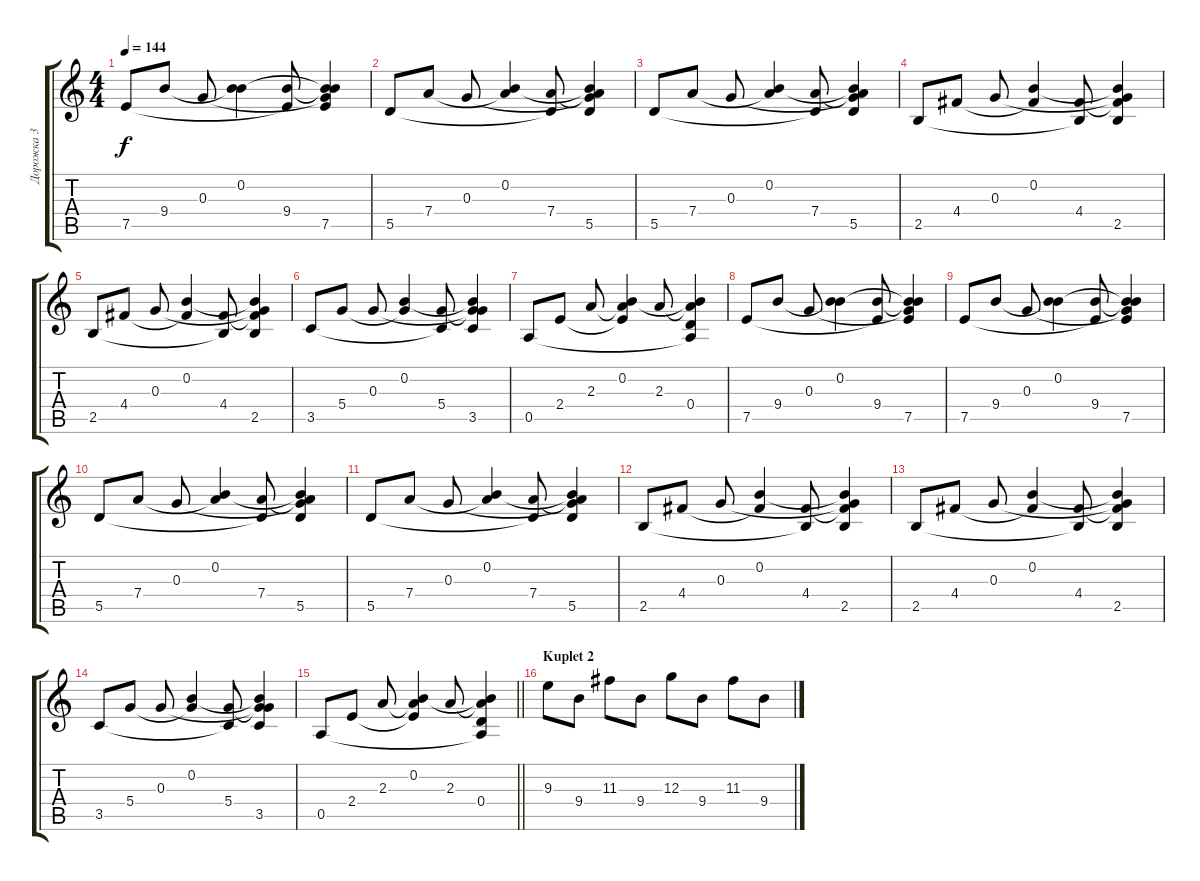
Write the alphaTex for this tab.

\track ("Дорожка 3" "Дорожка 3") {instrument acousticguitarsteel}
\staff {score tabs}
\tuning (E4 B3 G3 D3 A2 E2) {hide}
\ts (4 4)
\tempo 144
\clef g2
\ks c
7.5.8{dy f} 9.4.8 0.3.8 (0.2 9.4{t}).4 (9.4 7.5{t}).8 (0.2{t} 0.3{t} 9.4{t} 7.5).4 |
5.5.8 7.4.8 0.3.8 (0.2 7.4{t}).4 (7.4 5.5{t}).8 (0.2{t} 0.3{t} 7.4{t} 5.5).4 |
5.5.8 7.4.8 0.3.8 (0.2 7.4{t}).4 (7.4 5.5{t}).8 (0.2{t} 0.3{t} 7.4{t} 5.5).4 |
2.5.8 4.4.8 0.3.8 (0.2 4.4{t}).4 (4.4 2.5{t}).8 (0.2{t} 0.3{t} 4.4{t} 2.5).4 |
2.5.8 4.4.8 0.3.8 (0.2 4.4{t}).4 (4.4 2.5{t}).8 (0.2{t} 0.3{t} 4.4{t} 2.5).4 |
3.5.8 5.4.8 0.3.8 (0.2 5.4{t}).4 (5.4 3.5{t}).8 (0.2{t} 0.3{t} 5.4{t} 3.5).4 |
0.5.8 2.4.8 2.3.8 (0.2 2.3{t} 2.4{t}).4 2.3.8 (0.2{t} 2.3{t} 0.4 0.5{t}).4 |
7.5.8 9.4.8 0.3.8 (0.2 9.4{t}).4 (9.4 7.5{t}).8 (0.2{t} 0.3{t} 9.4{t} 7.5).4 |
7.5.8 9.4.8 0.3.8 (0.2 9.4{t}).4 (9.4 7.5{t}).8 (0.2{t} 0.3{t} 9.4{t} 7.5).4 |
5.5.8 7.4.8 0.3.8 (0.2 7.4{t}).4 (7.4 5.5{t}).8 (0.2{t} 0.3{t} 7.4{t} 5.5).4 |
5.5.8 7.4.8 0.3.8 (0.2 7.4{t}).4 (7.4 5.5{t}).8 (0.2{t} 0.3{t} 7.4{t} 5.5).4 |
2.5.8 4.4.8 0.3.8 (0.2 4.4{t}).4 (4.4 2.5{t}).8 (0.2{t} 0.3{t} 4.4{t} 2.5).4 |
2.5.8 4.4.8 0.3.8 (0.2 4.4{t}).4 (4.4 2.5{t}).8 (0.2{t} 0.3{t} 4.4{t} 2.5).4 |
3.5.8 5.4.8 0.3.8 (0.2 5.4{t}).4 (5.4 3.5{t}).8 (0.2{t} 0.3{t} 5.4{t} 3.5).4 |
\barLineRight lightlight
0.5.8 2.4.8 2.3.8 (0.2 2.3{t} 2.4{t}).4 2.3.8 (0.2{t} 2.3{t} 0.4 0.5{t}).4 |
\section ("" "Kuplet 2")
9.3.8 9.4.8 11.3.8 9.4.8 12.3.8 9.4.8 11.3.8 9.4.8
